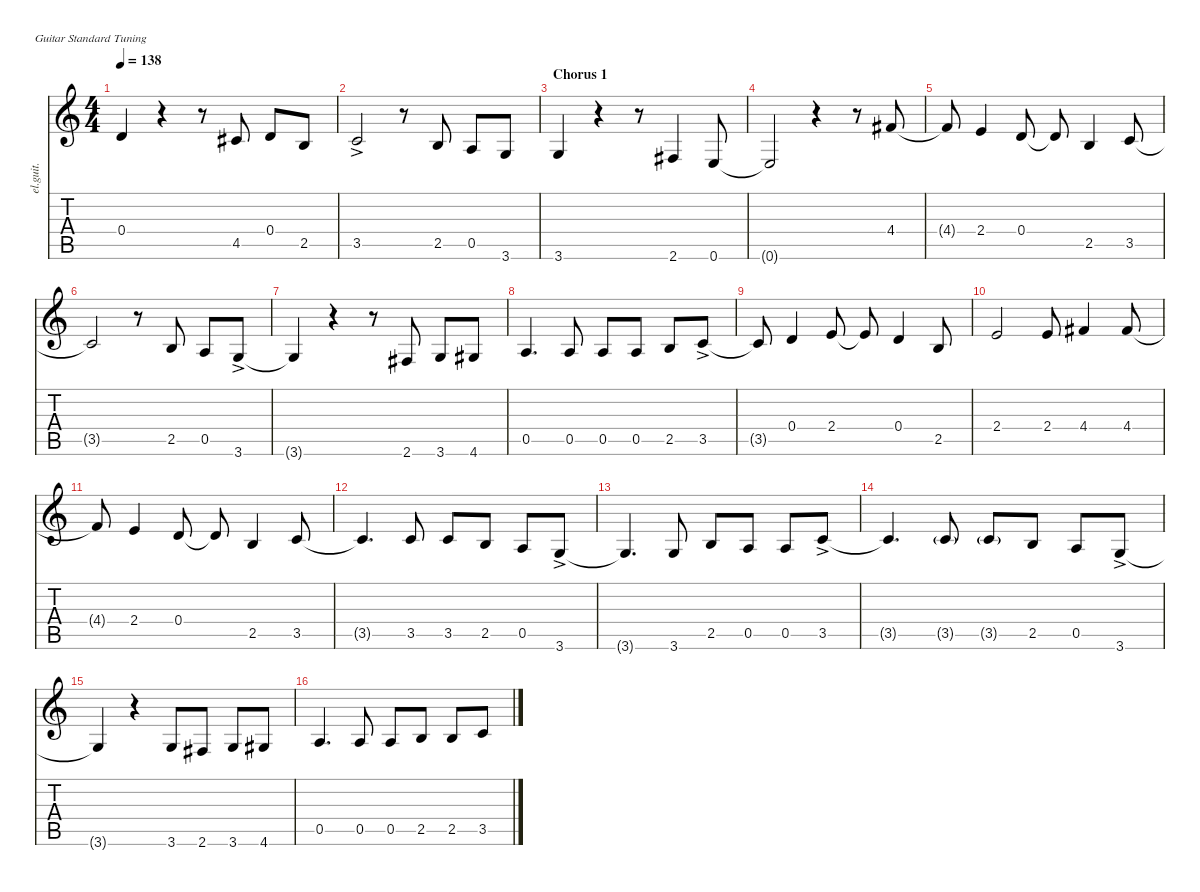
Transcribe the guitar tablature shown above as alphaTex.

\defaultSystemsLayout 4
\hideDynamics
\bracketExtendMode nobrackets
\otherSystemsTrackNameOrientation horizontal
\track ("Lead Guitar 2 (Joe Walsh)" "el.guit.") {instrument electricguitarclean}
\staff {score tabs}
\tuning (E4 B3 G3 D3 A2 E2)
\ts (4 4)
\tempo 138
\clef g2
\ks c
0.4{t}.4{dy f} r.4 r.8 4.5{acc #}.8 0.4.8 2.5.8 |
3.5{ac}.2{dy ff} r.8 2.5.8{dy f} 0.5.8 3.6.8 |
\section ("" "Chorus 1")
3.6.4 r.4 r.8 2.6{acc #}.4 0.6.8 |
0.6{t}.2 r.4 r.8 4.4{acc #}.8 |
4.4{t acc #}.8 2.4.4 0.4.8 0.4{t}.8 2.5.4 3.5.8 |
3.5{t}.2 r.8 2.5.8 0.5.8 3.6{ac}.8{dy ff} |
3.6{t}.4{dy f} r.4 r.8 2.6{acc #}.8 3.6.8 4.6{acc #}.8 |
0.5.4{d} 0.5.8 0.5.8 0.5.8 2.5.8 3.5{ac}.8{dy ff} |
3.5{t}.8{dy f} 0.4.4 2.4.8 2.4{t}.8 0.4.4 2.5.8 |
2.4.2 2.4.8 4.4{acc #}.4 4.4{acc #}.8 |
4.4{t acc #}.8 2.4.4 0.4.8 0.4{t}.8 2.5.4 3.5.8 |
3.5{t}.4{d} 3.5.8 3.5.8 2.5.8 0.5.8 3.6{ac}.8{dy ff} |
3.6{t}.4{d dy f} 3.6.8 2.5.8 0.5.8 0.5.8 3.5{ac}.8{dy ff} |
3.5{t}.4{d dy f} 3.5{g}.8{dy mf} 3.5{g}.8 2.5.8{dy f} 0.5.8 3.6{ac}.8{dy ff} |
3.6{t}.4{dy f} r.4 3.6.8 2.6{acc #}.8 3.6.8 4.6{acc #}.8 |
0.5.4{d} 0.5.8 0.5.8 2.5.8 2.5.8 3.5.8
